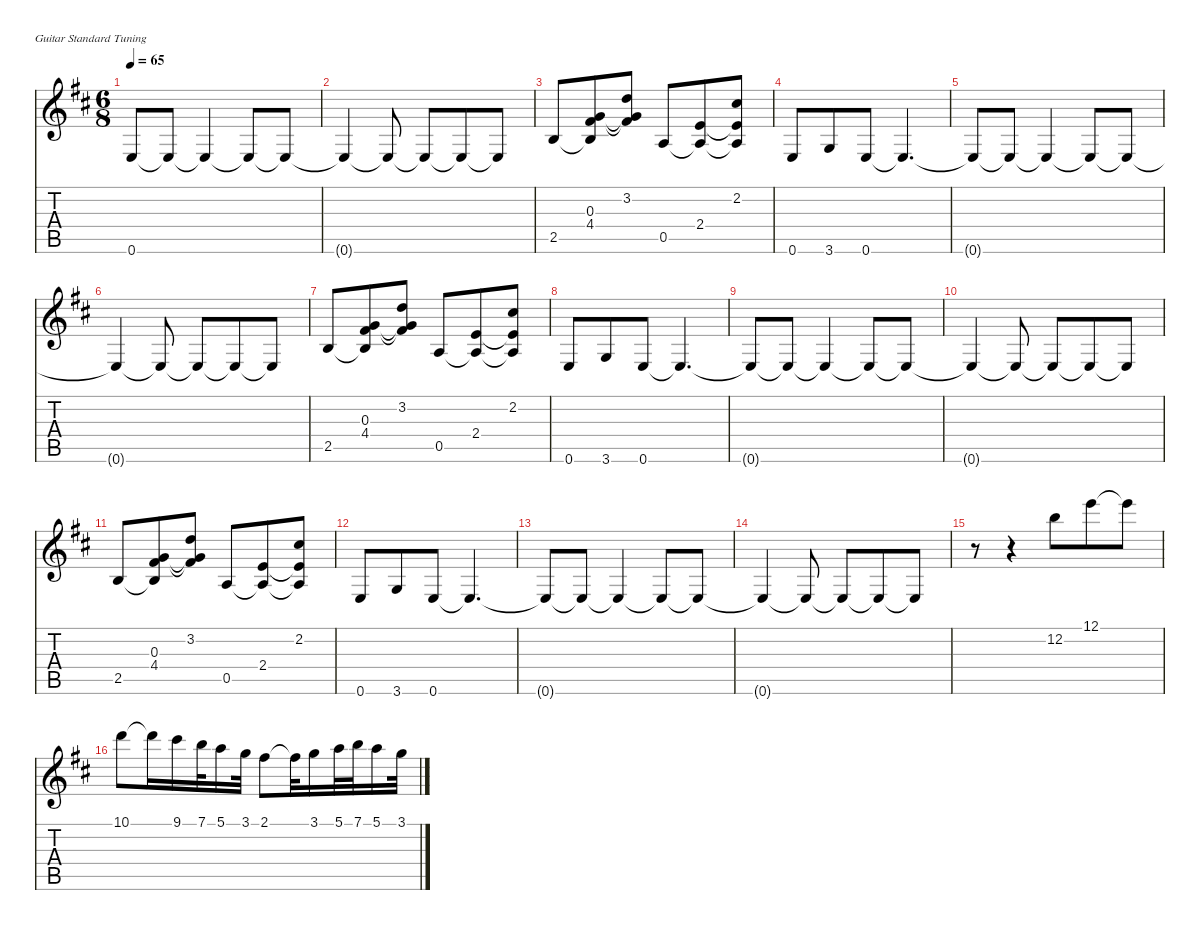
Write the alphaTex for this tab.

\hideDynamics
\bracketExtendMode nobrackets
\singleTrackTrackNamePolicy hidden
\multiTrackTrackNamePolicy hidden
\firstSystemTrackNameMode fullname
\firstSystemTrackNameOrientation horizontal
\otherSystemsTrackNameOrientation horizontal
\track ("Guitar" "od.guit.") {defaultSystemsLayout 8 instrument overdrivenguitar}
\staff {score tabs}
\tuning (E4 B3 G3 D3 A2 E2)
\ts (6 8)
\tempo 65
\clef g2
\ks bminor
0.6{t acc forcenatural}.8{dy ff beam Up} 0.6{t acc forcenatural}.8{beam Up} 0.6{t acc forcenatural}.4{beam Up} 0.6{t acc forcenatural}.8{beam Up} 0.6{t acc forcenatural}.8{beam Up} |
0.6{t acc forcenatural}.4{beam Up} 0.6{t acc forcenatural}.8{beam Up} 0.6{t acc forcenatural}.8{beam Up} 0.6{t acc forcenatural}.8{beam Up} 0.6{t acc forcenatural}.8{beam Up} |
2.5{acc forcenatural}.8{beam Up} (2.5{t acc forcenatural} 4.4{acc #} 0.3{acc forcenatural}).8{beam Up} (4.4{t acc #} 0.3{t acc forcenatural} 3.2{acc forcenatural}).8{beam Up} 0.5{acc forcenatural}.8{beam Up} (0.5{t acc forcenatural} 2.4{acc forcenatural}).8{beam Up} (0.5{t acc forcenatural} 2.4{t acc forcenatural} 2.2{acc #}).8{beam Up} |
0.6{acc forcenatural}.8{beam Up} 3.6{acc forcenatural}.8{beam Up} 0.6{acc forcenatural}.8{beam Up} 0.6{t acc forcenatural}.4{d beam Up} |
0.6{t acc forcenatural}.8{beam Up} 0.6{t acc forcenatural}.8{beam Up} 0.6{t acc forcenatural}.4{beam Up} 0.6{t acc forcenatural}.8{beam Up} 0.6{t acc forcenatural}.8{beam Up} |
0.6{t acc forcenatural}.4{beam Up} 0.6{t acc forcenatural}.8{beam Up} 0.6{t acc forcenatural}.8{beam Up} 0.6{t acc forcenatural}.8{beam Up} 0.6{t acc forcenatural}.8{beam Up} |
2.5{acc forcenatural}.8{beam Up} (0.3{acc forcenatural} 2.5{t acc forcenatural} 4.4{acc #}).8{beam Up} (4.4{t acc #} 0.3{t acc forcenatural} 3.2{acc forcenatural}).8{beam Up} 0.5{acc forcenatural}.8{beam Up} (0.5{t acc forcenatural} 2.4{acc forcenatural}).8{beam Up} (0.5{t acc forcenatural} 2.4{t acc forcenatural} 2.2{acc #}).8{beam Up} |
0.6{acc forcenatural}.8{beam Up} 3.6{acc forcenatural}.8{beam Up} 0.6{acc forcenatural}.8{beam Up} 0.6{t acc forcenatural}.4{d beam Up} |
0.6{t acc forcenatural}.8{beam Up} 0.6{t acc forcenatural}.8{beam Up} 0.6{t acc forcenatural}.4{beam Up} 0.6{t acc forcenatural}.8{beam Up} 0.6{t acc forcenatural}.8{beam Up} |
0.6{t acc forcenatural}.4{beam Up} 0.6{t acc forcenatural}.8{beam Up} 0.6{t acc forcenatural}.8{beam Up} 0.6{t acc forcenatural}.8{beam Up} 0.6{t acc forcenatural}.8{beam Up} |
2.5{acc forcenatural}.8{beam Up} (2.5{t acc forcenatural} 4.4{acc #} 0.3{acc forcenatural}).8{beam Up} (4.4{t acc #} 0.3{t acc forcenatural} 3.2{acc forcenatural}).8{beam Up} 0.5{acc forcenatural}.8{beam Up} (0.5{t acc forcenatural} 2.4{acc forcenatural}).8{beam Up} (0.5{t acc forcenatural} 2.4{t acc forcenatural} 2.2{acc #}).8{beam Up} |
0.6{acc forcenatural}.8{beam Up} 3.6{acc forcenatural}.8{beam Up} 0.6{acc forcenatural}.8{beam Up} 0.6{t acc forcenatural}.4{d beam Up} |
0.6{t acc forcenatural}.8{beam Up} 0.6{t acc forcenatural}.8{beam Up} 0.6{t acc forcenatural}.4{beam Up} 0.6{t acc forcenatural}.8{beam Up} 0.6{t acc forcenatural}.8{beam Up} |
0.6{t acc forcenatural}.4{beam Up} 0.6{t acc forcenatural}.8{beam Up} 0.6{t acc forcenatural}.8{beam Up} 0.6{t acc forcenatural}.8{beam Up} 0.6{t acc forcenatural}.8{beam Up} |
r.8{beam Down} r.4{beam Down} 12.2{acc forcenatural}.8{beam Down} 12.1{acc forcenatural}.8{beam Down} 12.1{t acc forcenatural}.8{beam Down} |
10.1{acc forcenatural}.8{beam Down} 10.1{t acc forcenatural}.16{beam Down} 9.1{acc #}.16{beam Down} 7.1{acc forcenatural}.32{beam Down} 5.1{acc forcenatural}.16{beam Down} 3.1{acc forcenatural}.32{beam Down} 2.1{acc #}.8{beam Down} 2.1{t acc #}.32{beam Down} 3.1{acc forcenatural}.16{beam Down} 5.1{acc forcenatural}.32{beam Down} 7.1{acc forcenatural}.32{beam Down} 5.1{acc forcenatural}.16{beam Down} 3.1{acc forcenatural}.32{dy f beam Down}
